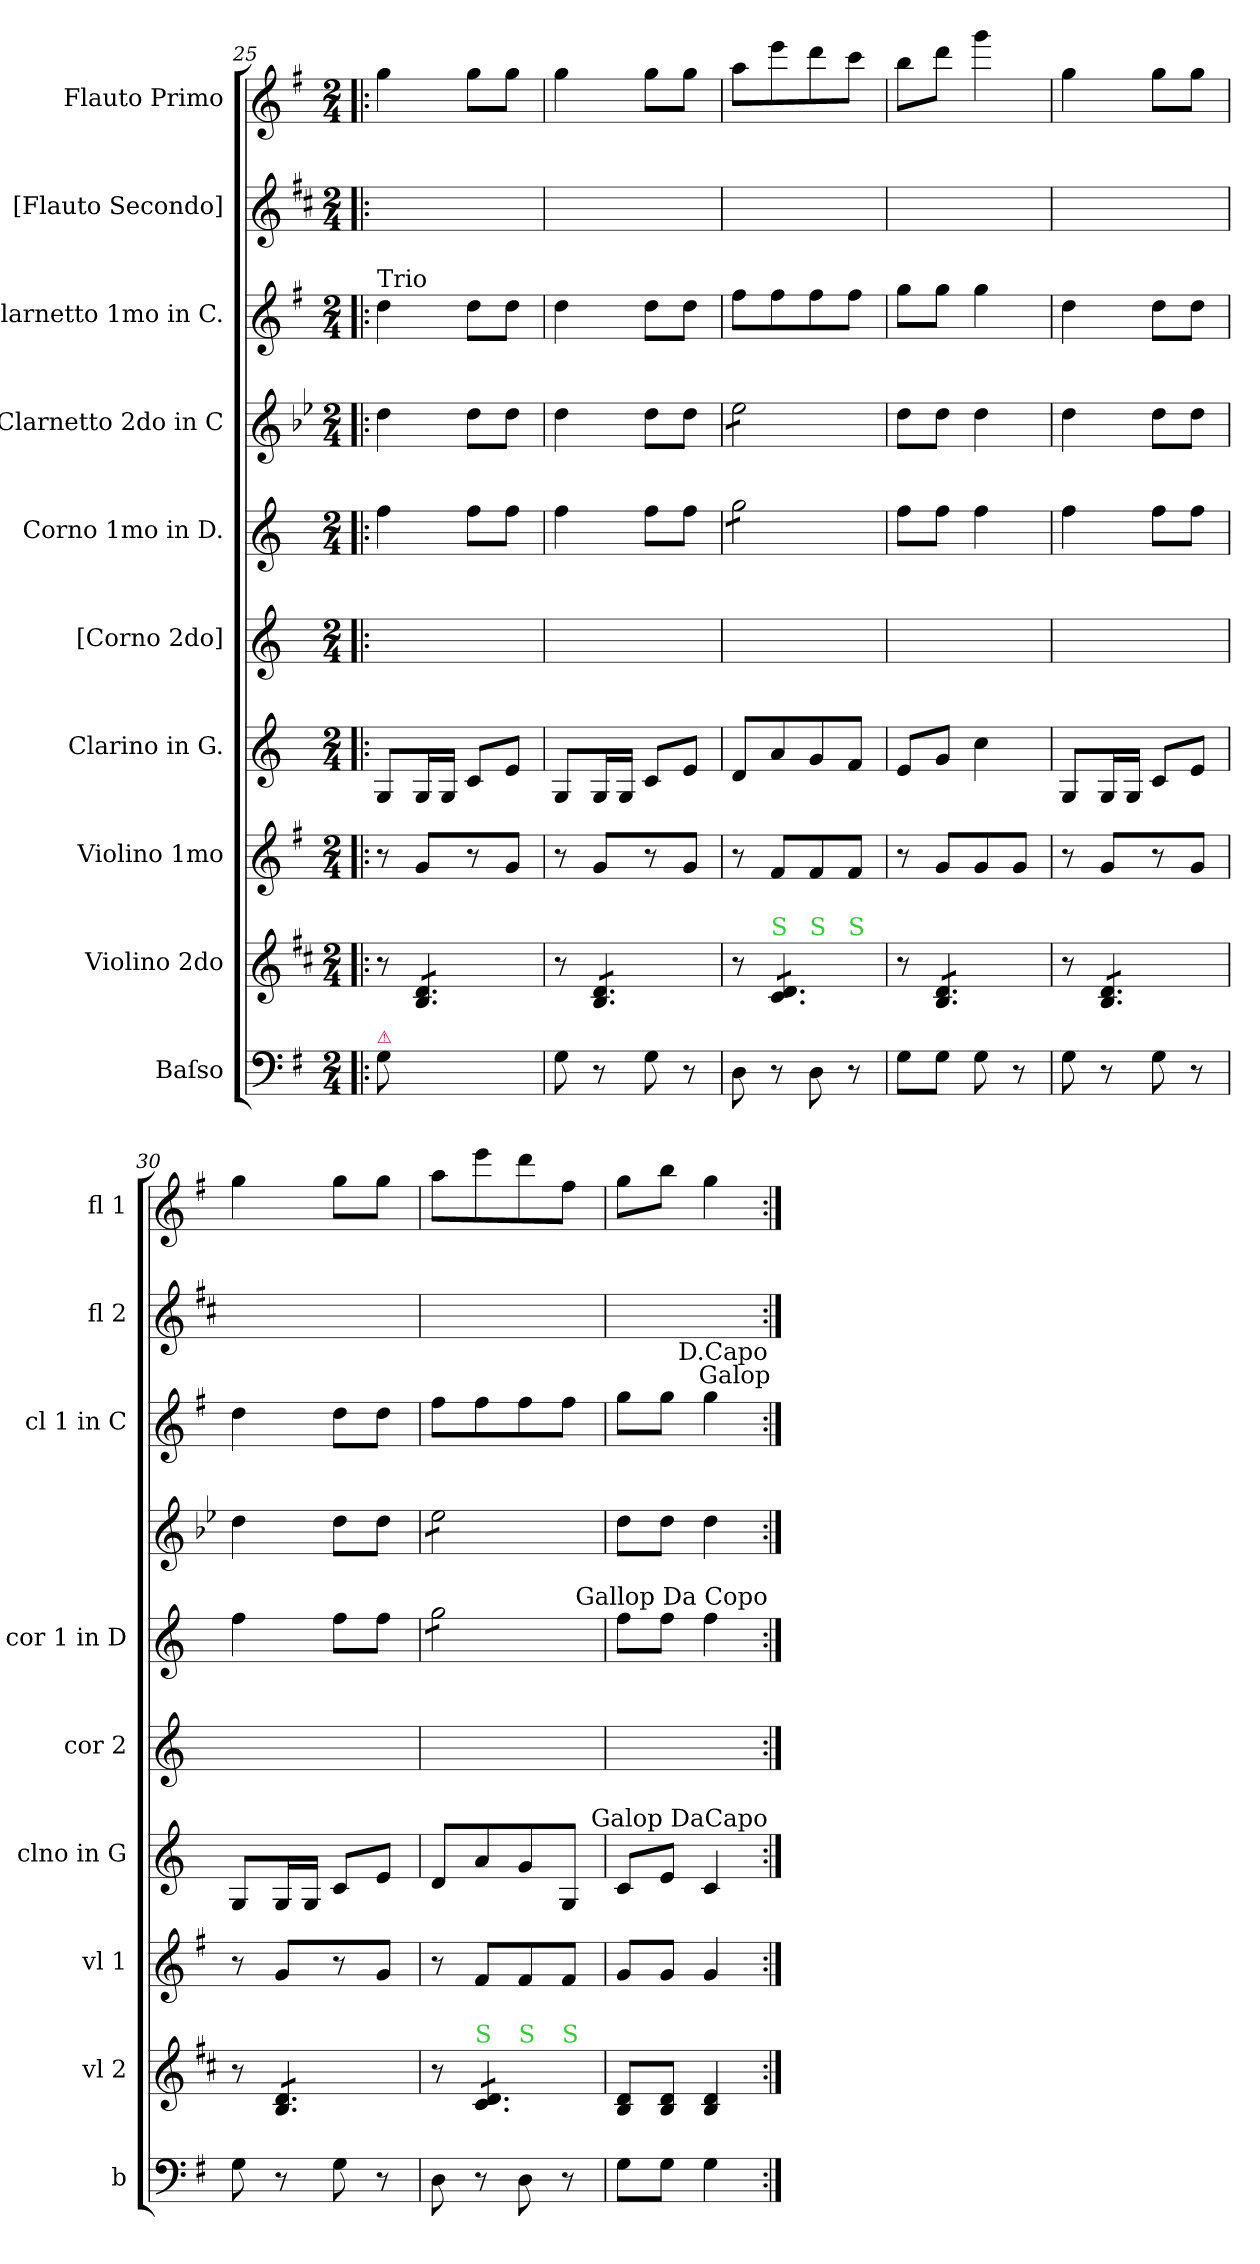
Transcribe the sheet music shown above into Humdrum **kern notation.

**kern	**kern	**kern	**kern	**kern	**kern	**kern	**kern	**kern	**kern
*part10	*part9	*part8	*part7	*part6	*part5	*part4	*part3	*part2	*part1
*staff10	*staff9	*staff8	*staff7	*staff6	*staff5	*staff4	*staff3	*staff2	*staff1
*I"Baſso	*I"Violino 2do	*I"Violino 1mo	*I"Clarino in G.	*I"[Corno 2do]	*I"Corno 1mo in D.	*I"Clarnetto 2do in C	*I"Clarnetto 1mo in C.	*I"[Flauto Secondo]	*I"Flauto Primo
*I'b	*I'vl 2	*I'vl 1	*I'clno in G	*I'cor 2	*I'cor 1 in D	*	*I'cl 1 in C	*I'fl 2	*I'fl 1
*clefF4	*clefG2	*clefG2	*clefG2	*clefG2	*clefG2	*clefG2	*clefG2	*clefG2	*clefG2
*	*	*	*ITrd3c5	*ITrd-1c-2	*ITrd-1c-2	*ITrd2c3	*	*	*
*k[f#]	*k[f#c#]	*k[f#]	*k[f#]	*k[f#c#]	*k[f#c#]	*k[f#]	*k[f#]	*k[f#c#]	*k[f#]
*M2/4	*M2/4	*M2/4	*M2/4	*M2/4	*M2/4	*M2/4	*M2/4	*M2/4	*M2/4
=25!|:	=25!|:	=25!|:	=25!|:	=25!|:	=25!|:	=25!|:	=25!|:	=25!|:	=25!|:
!	!	!	!	!	!	!	!LO:TX:a:t=Trio	!	!
!LO:TX:a:color=crimson:t=⚠	!	!	!	!	!	!	!	!	!
8G\	8r	8r	8D/L	2ryy	4gg\	4b\	4dd\	2ryy	4gg\
*	*tremolo	*	*	*	*	*	*	*	*
8ryy	8B/ 8d/L	8g/L	16D/L	.	.	.	.	.	.
.	.	.	16D/JJ	.	.	.	.	.	.
4ryy	8B/ 8d/	8r	8G/L	.	8gg\L	8b\L	8dd\L	.	8gg\L
.	8B/ 8d/J	8g/J	8B/J	.	8gg\J	8b\J	8dd\J	.	8gg\J
=26	=26	=26	=26	=26	=26	=26	=26	=26	=26
8G\	8r	8r	8D/L	2ryy	4gg\	4b\	4dd\	2ryy	4gg\
8r	8B/ 8d/L	8g/L	16D/L	.	.	.	.	.	.
.	.	.	16D/JJ	.	.	.	.	.	.
8G\	8B/ 8d/	8r	8G/L	.	8gg\L	8b\L	8dd\L	.	8gg\L
8r	8B/ 8d/J	8g/J	8B/J	.	8gg\J	8b\J	8dd\J	.	8gg\J
=27	=27	=27	=27	=27	=27	=27	=27	=27	=27
*	*^	*	*	*	*	*	*	*	*
*	*	*^	*	*	*	*	*	*	*	*
*	*	*	*	*	*	*	*tremolo	*	*	*	*
*	*	*	*	*	*	*	*	*tremolo	*	*	*
8D\	8r	4ryy	4.ryy	8r	8A/L	2ryy	8aa\L	8cc\L	8ff#\L	2ryy	8aa\L
!	!LO:TX:a:color=limegreen:t=S	!	!	!	!	!	!	!	!	!	!
8r	8c#/ 8d/L	.	.	8f#/L	8e/	.	8aa\	8cc\	8ff#\	.	8eee\
!	!	!LO:TX:a:color=limegreen:t=S	!	!	!	!	!	!	!	!	!
8D\	8c#/ 8d/	4ryy	.	8f#/	8d/	.	8aa\	8cc\	8ff#\	.	8ddd\
!	!	!	!LO:TX:a:color=limegreen:t=S	!	!	!	!	!	!	!	!
8r	8c#/ 8d/J	.	8ryy	8f#/J	8c/J	.	8aa\J	8cc\J	8ff#\J	.	8ccc\J
*	*	*	*	*	*	*	*	*Xtremolo	*	*	*
*	*	*	*	*	*	*	*Xtremolo	*	*	*	*
*	*v	*v	*v	*	*	*	*	*	*	*	*
=28	=28	=28	=28	=28	=28	=28	=28	=28	=28
8G\L	8r	8r	8B/L	2ryy	8gg\L	8b\L	8gg\L	2ryy	8bb\L
8G\J	8B/ 8d/L	8g/L	8d/J	.	8gg\J	8b\J	8gg\J	.	8ddd\J
8G\	8B/ 8d/	8g/	4g\	.	4gg\	4b\	4gg\	.	4ggg\
8r	8B/ 8d/J	8g/J	.	.	.	.	.	.	.
=29	=29	=29	=29	=29	=29	=29	=29	=29	=29
8G\	8r	8r	8D/L	2ryy	4gg\	4b\	4dd\	2ryy	4gg\
8r	8B/ 8d/L	8g/L	16D/L	.	.	.	.	.	.
.	.	.	16D/JJ	.	.	.	.	.	.
8G\	8B/ 8d/	8r	8G/L	.	8gg\L	8b\L	8dd\L	.	8gg\L
8r	8B/ 8d/J	8g/J	8B/J	.	8gg\J	8b\J	8dd\J	.	8gg\J
=30	=30	=30	=30	=30	=30	=30	=30	=30	=30
8G\	8r	8r	8D/L	2ryy	4gg\	4b\	4dd\	2ryy	4gg\
8r	8B/ 8d/L	8g/L	16D/L	.	.	.	.	.	.
.	.	.	16D/JJ	.	.	.	.	.	.
8G\	8B/ 8d/	8r	8G/L	.	8gg\L	8b\L	8dd\L	.	8gg\L
8r	8B/ 8d/J	8g/J	8B/J	.	8gg\J	8b\J	8dd\J	.	8gg\J
=31	=31	=31	=31	=31	=31	=31	=31	=31	=31
*	*^	*	*	*	*	*	*	*	*
*	*	*^	*	*	*	*	*	*	*	*
*	*	*	*	*	*	*	*tremolo	*	*	*	*
*	*	*	*	*	*	*	*	*tremolo	*	*	*
8D\	8r	4ryy	4.ryy	8r	8A/L	2ryy	8aa\L	8cc\L	8ff#\L	2ryy	8aa\L
!	!LO:TX:a:color=limegreen:t=S	!	!	!	!	!	!	!	!	!	!
8r	8c#/ 8d/L	.	.	8f#/L	8e/	.	8aa\	8cc\	8ff#\	.	8eee\
!	!	!LO:TX:a:color=limegreen:t=S	!	!	!	!	!	!	!	!	!
8D\	8c#/ 8d/	4ryy	.	8f#/	8d/	.	8aa\	8cc\	8ff#\	.	8ddd\
!	!	!	!LO:TX:a:color=limegreen:t=S	!	!	!	!	!	!	!	!
8r	8c#/ 8d/J	.	8ryy	8f#/J	8D/J	.	8aa\J	8cc\J	8ff#\J	.	8ff#\J
*	*	*	*	*	*	*	*	*Xtremolo	*	*	*
*	*	*	*	*	*	*	*Xtremolo	*	*	*	*
*	*Xtremolo	*	*	*	*	*	*	*	*	*	*
*	*v	*v	*v	*	*	*	*	*	*	*	*
=32	=32	=32	=32	=32	=32	=32	=32	=32	=32
8G\L	8B/ 8d/L	8g/L	8G/L	2ryy	8gg\L	8b\L	8gg\L	2ryy	8gg\L
8G\J	8B/ 8d/J	8g/J	8B/J	.	8gg\J	8b\J	8gg\J	.	8bb\J
4G\	4B/ 4d/	4g/	4G/	.	4gg\	4b\	4gg\	.	4gg\
!	!	!	!	!	!	!	!LO:TX:a:t=D.Capo\nGalop	!	!
!	!	!	!	!	!LO:TX:a:t=Gallop Da Copo	!	!	!	!
!	!	!	!LO:TX:a:t=Galop DaCapo	!	!	!	!	!	!
=:|!	=:|!	=:|!	=:|!	=:|!	=:|!	=:|!	=:|!	=:|!	=:|!
*-	*-	*-	*-	*-	*-	*-	*-	*-	*-
